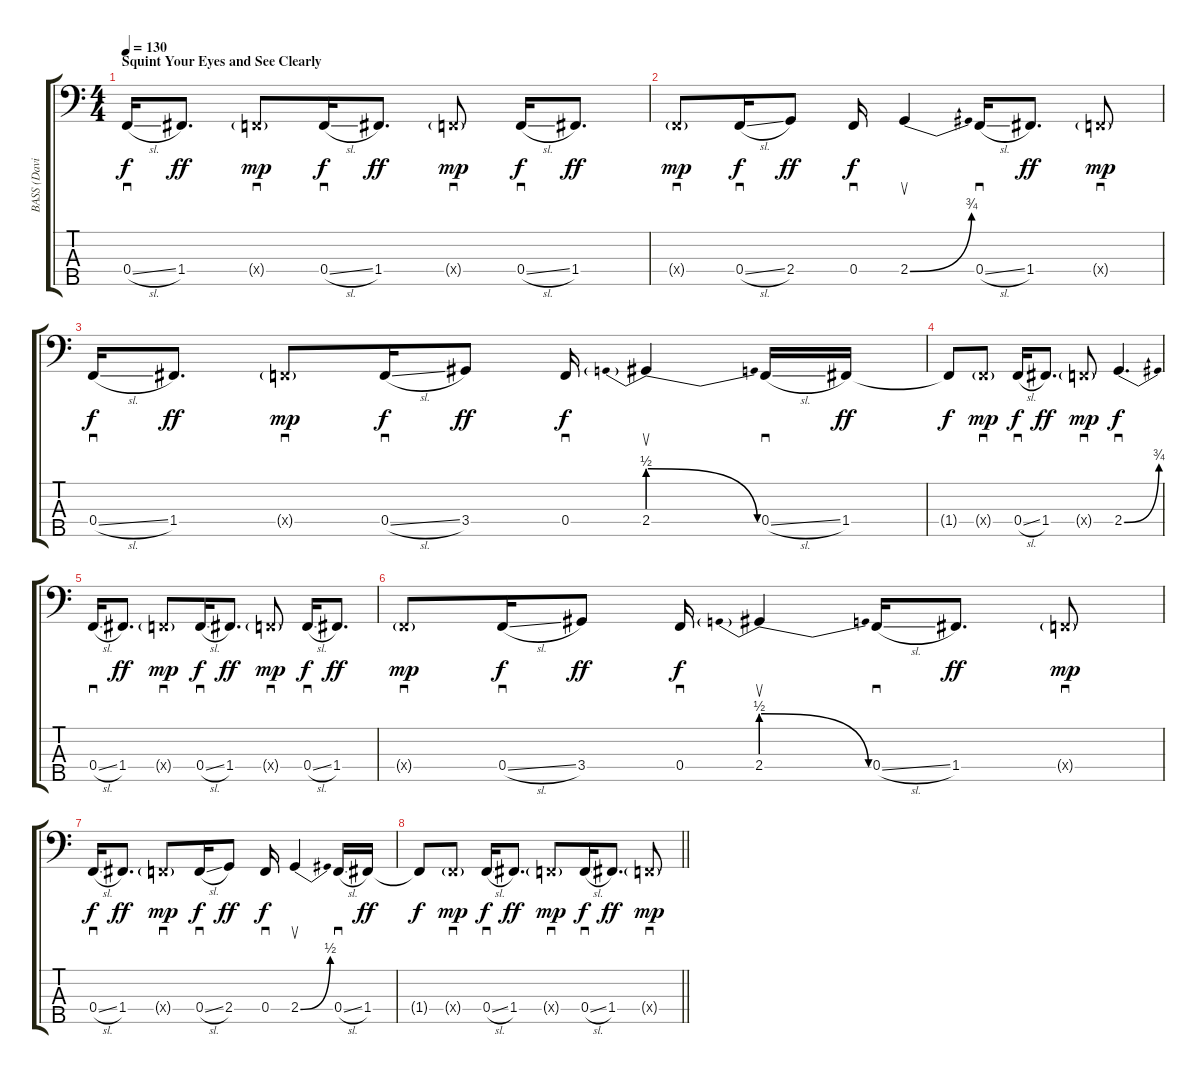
\track ("BASS (David Lovgren)" "BASS (Davi") {instrument slapbass1}
\staff {score tabs}
\tuning (Ab2 Eb2 Bb1 F1 C1) {hide}
\ts (4 4)
\section ("" "Squint Your Eyes and See Clearly")
\tempo 130
\clef f4
\ks c
0.4{sl}.16{sd dy f} 1.4.8{d dy ff} 0.4{g x}.8{sd dy mp} 0.4{sl}.16{sd dy f} 1.4.8{d dy ff} 0.4{g x}.8{sd dy mp} 0.4{sl}.16{sd dy f} 1.4.8{d dy ff} |
0.4{g x}.8{sd dy mp} 0.4{sl}.16{sd dy f} 2.4.8{dy ff} 0.4.16{sd dy f} 2.4{be (bend 0 0 60 3)}.4{su} 0.4{sl}.16{sd} 1.4.8{d dy ff} 0.4{g x}.8{sd dy mp} |
0.4{sl}.16{sd dy f} 1.4.8{d dy ff} 0.4{g x}.8{sd dy mp} 0.4{sl}.16{sd dy f} 3.4.8{dy ff} 0.4.16{sd dy f} 2.4{be (prebendrelease 0 2 60 0)}.4{su} 0.4{sl}.16{sd} 1.4.16{dy ff} |
1.4{t}.8{dy f} 0.4{g x}.8{sd dy mp} 0.4{sl}.16{sd dy f} 1.4.8{d dy ff} 0.4{g x}.8{sd dy mp} 2.4{be (bend 0 0 60 3)}.4{d sd dy f} |
0.4{sl}.16{sd} 1.4.8{d dy ff} 0.4{g x}.8{sd dy mp} 0.4{sl}.16{sd dy f} 1.4.8{d dy ff} 0.4{g x}.8{sd dy mp} 0.4{sl}.16{sd dy f} 1.4.8{d dy ff} |
0.4{g x}.8{sd dy mp} 0.4{sl}.16{sd dy f} 3.4.8{dy ff} 0.4.16{sd dy f} 2.4{be (prebendrelease 0 2 60 0)}.4{su} 0.4{sl}.16{sd} 1.4.8{d dy ff} 0.4{g x}.8{sd dy mp} |
0.4{sl}.16{sd dy f} 1.4.8{d dy ff} 0.4{g x}.8{sd dy mp} 0.4{sl}.16{sd dy f} 2.4.8{dy ff} 0.4.16{sd dy f} 2.4{be (bend 0 0 60 2)}.4{su} 0.4{sl}.16{sd} 1.4.16{dy ff} |
\barLineRight lightlight
1.4{t}.8{dy f} 0.4{g x}.8{sd dy mp} 0.4{sl}.16{sd dy f} 1.4.8{d dy ff} 0.4{g x}.8{sd dy mp} 0.4{sl}.16{sd dy f} 1.4.8{d dy ff} 0.4{g x}.8{sd dy mp}
